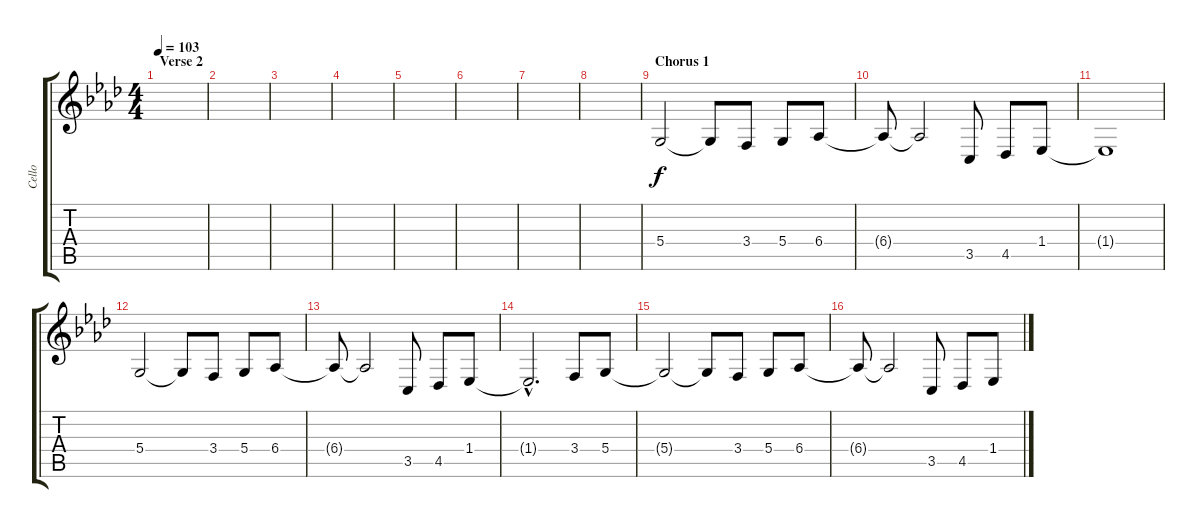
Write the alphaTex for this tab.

\track ("Cello" "Cello") {instrument cello}
\staff {score tabs}
\tuning (E4 B3 G3 D3 A2 E2) {hide}
\ts (4 4)
\section ("" "Verse 2")
\tempo 103
\clef g2
\ks ab
|
|
|
|
|
|
|
|
\section ("" "Chorus 1")
5.4.2 5.4{t}.8 3.4.8 5.4.8 6.4.8 |
6.4{t}.8 6.4{t}.2 3.5.8 4.5.8 1.4.8 |
1.4{t}.1 |
5.4.2 5.4{t}.8 3.4.8 5.4.8 6.4.8 |
6.4{t}.8 6.4{t}.2 3.5.8 4.5.8 1.4.8 |
1.4{hac t}.2{d} 3.4.8 5.4.8 |
5.4{t}.2 5.4{t}.8 3.4.8 5.4.8 6.4.8 |
6.4{t}.8 6.4{t}.2 3.5.8 4.5.8 1.4.8
